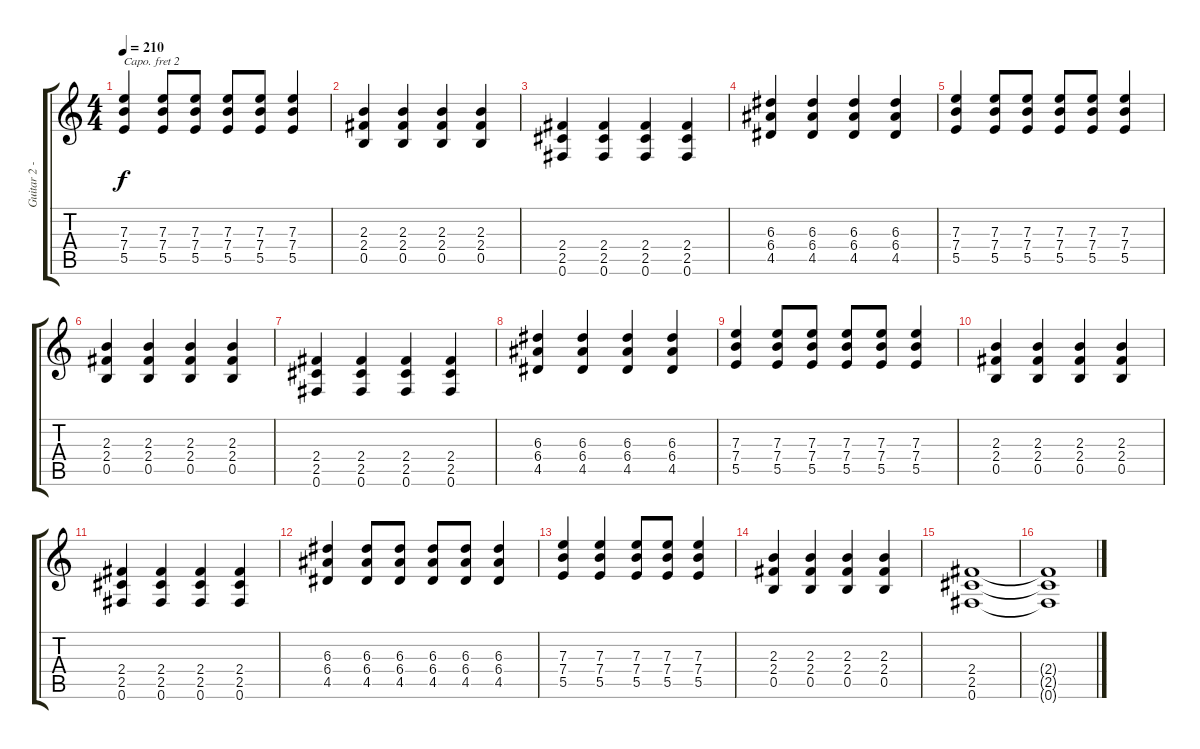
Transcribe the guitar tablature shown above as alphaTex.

\track ("Guitar 2 - Distortion" "Guitar 2 -") {instrument distortionguitar}
\staff {score tabs}
\capo 2
\tuning (E4 B3 G3 D3 A2 E2) {hide}
\ts (4 4)
\tempo 210
\clef g2
\ks c
(7.3 7.4 5.5).4{dy f} (7.3 7.4 5.5).8 (7.3 7.4 5.5).8 (7.3 7.4 5.5).8 (7.3 7.4 5.5).8 (7.3 7.4 5.5).4 |
(2.3 2.4 0.5).4 (2.3 2.4 0.5).4 (2.3 2.4 0.5).4 (2.3 2.4 0.5).4 |
(2.4 2.5 0.6).4 (2.4 2.5 0.6).4 (2.4 2.5 0.6).4 (2.4 2.5 0.6).4 |
(6.3 6.4 4.5).4 (6.3 6.4 4.5).4 (6.3 6.4 4.5).4 (6.3 6.4 4.5).4 |
(7.3 7.4 5.5).4 (7.3 7.4 5.5).8 (7.3 7.4 5.5).8 (7.3 7.4 5.5).8 (7.3 7.4 5.5).8 (7.3 7.4 5.5).4 |
(2.3 2.4 0.5).4 (2.3 2.4 0.5).4 (2.3 2.4 0.5).4 (2.3 2.4 0.5).4 |
(2.4 2.5 0.6).4 (2.4 2.5 0.6).4 (2.4 2.5 0.6).4 (2.4 2.5 0.6).4 |
(6.3 6.4 4.5).4 (6.3 6.4 4.5).4 (6.3 6.4 4.5).4 (6.3 6.4 4.5).4 |
(7.3 7.4 5.5).4 (7.3 7.4 5.5).8 (7.3 7.4 5.5).8 (7.3 7.4 5.5).8 (7.3 7.4 5.5).8 (7.3 7.4 5.5).4 |
(2.3 2.4 0.5).4 (2.3 2.4 0.5).4 (2.3 2.4 0.5).4 (2.3 2.4 0.5).4 |
(2.4 2.5 0.6).4 (2.4 2.5 0.6).4 (2.4 2.5 0.6).4 (2.4 2.5 0.6).4 |
(6.3 6.4 4.5).4 (6.3 6.4 4.5).8 (6.3 6.4 4.5).8 (6.3 6.4 4.5).8 (6.3 6.4 4.5).8 (6.3 6.4 4.5).4 |
(7.3 7.4 5.5).4 (7.3 7.4 5.5).4 (7.3 7.4 5.5).8 (7.3 7.4 5.5).8 (7.3 7.4 5.5).4 |
(2.3 2.4 0.5).4 (2.3 2.4 0.5).4 (2.3 2.4 0.5).4 (2.3 2.4 0.5).4 |
(2.4 2.5 0.6).1 |
(2.4{t} 2.5{t} 0.6{t}).1
